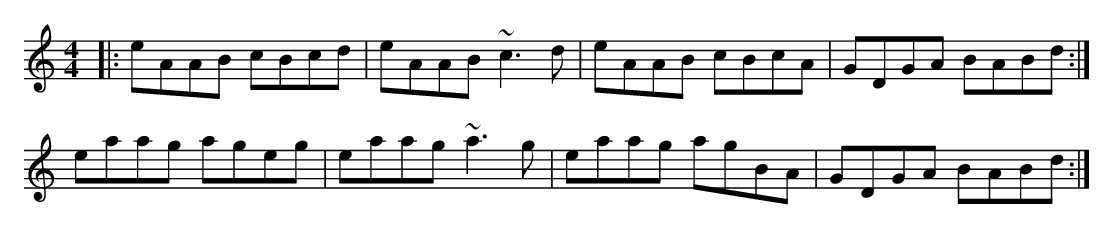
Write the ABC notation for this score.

X:1
M:4/4
K:Amin
|:eAAB cBcd|eAAB ~c3d|eAAB cBcA|GDGA BABd:|
eaag ageg|eaag ~a3g|eaag agBA|GDGA BABd:|
